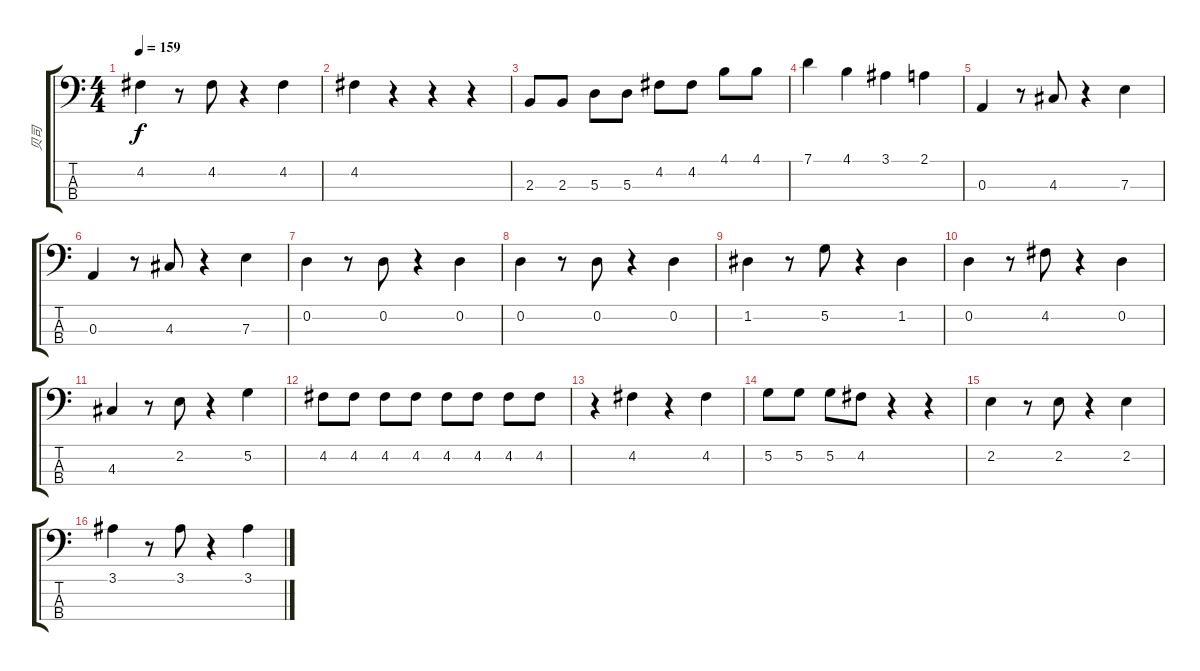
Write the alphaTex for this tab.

\track ("贝司" "贝司") {instrument acousticguitarnylon}
\staff {score tabs}
\tuning (G2 D2 A1 E1) {hide}
\ts (4 4)
\tempo 159
\clef f4
\ks c
4.2.4{dy f} r.8 4.2.8 r.4 4.2.4 |
4.2.4 r.4 r.4 r.4 |
2.3.8 2.3.8 5.3.8 5.3.8 4.2.8 4.2.8 4.1.8 4.1.8 |
7.1.4 4.1.4 3.1.4 2.1.4 |
0.3.4 r.8 4.3.8 r.4 7.3.4 |
0.3.4 r.8 4.3.8 r.4 7.3.4 |
0.2.4 r.8 0.2.8 r.4 0.2.4 |
0.2.4 r.8 0.2.8 r.4 0.2.4 |
1.2.4 r.8 5.2.8 r.4 1.2.4 |
0.2.4 r.8 4.2.8 r.4 0.2.4 |
4.3.4 r.8 2.2.8 r.4 5.2.4 |
4.2.8 4.2.8 4.2.8 4.2.8 4.2.8 4.2.8 4.2.8 4.2.8 |
r.4 4.2.4 r.4 4.2.4 |
5.2.8 5.2.8 5.2.8 4.2.8 r.4 r.4 |
2.2.4 r.8 2.2.8 r.4 2.2.4 |
3.1.4 r.8 3.1.8 r.4 3.1.4
